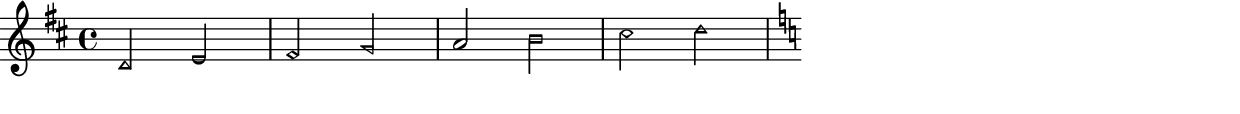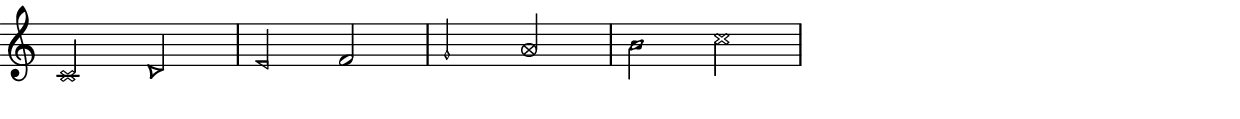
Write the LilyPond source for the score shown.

%% Generated by lilypond-book
%% Options: [exampleindent=10.16\mm,indent=0\mm,line-width=160\mm,paper-height=845.047\pt,paper-width=597.508\pt,papersize='(cons (* 597.508 pt) (* 845.047 pt)),quote]
\include "lilypond-book-preamble.ly"


% ****************************************************************
% Start cut-&-pastable-section
% ****************************************************************

#(ly:set-option 'eps-box-padding 3.000000)



\paper {
  #(set-paper-size '(cons (* 597.508 pt) (* 845.047 pt)))
  indent = 0\mm
  line-width = 160\mm
  % offset the left padding, also add 1mm as lilypond creates cropped
  % images with a little space on the right
  line-width = #(- line-width (* mm  3.000000) (* mm 1))
  line-width = 160\mm - 2.0 * 10.16\mm
  % offset the left padding, also add 1mm as lilypond creates cropped
  % images with a little space on the right
  line-width = #(- line-width (* mm  3.000000) (* mm 1))
}

\layout {
  
}




% ****************************************************************
% ly snippet:
% ****************************************************************
\sourcefilename "snippets/applying-note-head-styles-depending-on-the-step-of-the-scale.ly"
\sourcefileline 0
%% DO NOT EDIT this file manually; it was automatically
%% generated from the LilyPond Wiki
%% (https://wiki.lilypond.community).
%%
%% Make any changes in the Wiki itself, or in
%% `Documentation/snippets/new/`, then run
%% `scripts/auxiliar/makelsr.pl`.
%%
%% This file is in the public domain.

\version "2.24.0"

\header {
%% Translation of GIT committish: a8a85e19654e46d725563e6deba44083ef137a2c
  texidocja = "
@code{shapeNoteStyles} プロパティは、音階
(調号と、@code{tonic} プロパティによる) に応じて符頭の形を変化させる@c
ために用いることができます。このプロパティは形のセットを与える必要が@c
ありますが、(@code{triangle}, @code{cross}, @code{xcircle} などの図形表現を@c
用いて) 自由に定義できるほか、階名を使用して、アメリカの古い伝統の@c
形を基に定義することができます (いくつかのラテン語の階名も使用することが@c
できます)。

古いアメリカの歌集を模倣するには、@code{\\aikenHeads} や
@code{\\sacredHarpHeads} といった定義済みのコマンドを@c
符頭のスタイルとして用いることができます。

この例では、シェイプ ノートの符頭を得るいくつかの方法を示しています。@c
また、和声機能と符頭の対応を維持しながらメロディを移調する機能も示しています。
"
  doctitleja = "音階に応じて異なる符頭のスタイルを適用する"

%% Translation of GIT committish: 2f3474d9af596d677ed5b7ce720ae4d0954a6b51
  texidocit = "
La proprietà @code{shapeNoteStyles} può essere usata per definire vari
stili di teste di nota per ogni grado della scala (definita dall'armatura
di chiave o dalla proprietà @code{tonic}). Questa proprietà richiede un
insieme di simboli, che può essere puramente arbitrario (sono permesse
espressioni geometriche come @code{triangle}, @code{cross} e @code{xcircle})
o basato sull'antica tradizione tipografica americana (sono consentiti
anche alcuni nomi di nota latini).

Detto questo, per imitare gli antichi canzionieri americani, ci sono vari
stili predefiniti disponibili attraverso dei comodi comandi come
@code{\\aikenHeads} o @code{\\sacredHarpHeads}.

Questo esempio mostra modi diversi di ottenere teste di nota di varie
forme e illustra la possibilità di trasporre una melodia senza
perdere la corrispondenza tra le funzioni armoniche e gli stili delle
teste.

"
  doctitleit = "Applicazione degli stili delle teste di nota in base al grado della scala"

%% Translation of GIT committish: 41a008e75e2fe29536406cdf0d71c32a4606f2b8
  texidocfr = "
La propriété @code{shapeNoteStyles} permet d'affecter un profil
particulier à chaque degré de la gamme -- à partir de l'armure ou
de la propriété @code{tonic}.  Ses valeurs sont constituées d'une liste
de symboles, qu'il s'agisse de formes géométriques (@code{triangle},
@code{cross} ou @code{xcircle}) ou basés sur la tradition des graveurs
américains (avec quelques noms de note latins).

LilyPond dispose de deux raccourcis, @code{\\aikenHeads} et
@code{\\sacredHarpHeads}, permettant de reproduire d'anciens recueils de
chansons américaines.

L'exemple suivant montre plusieurs manières de profiler les têtes de
note, ainsi que la capacité de transposer tout en respectant la fonction
harmonique de chaque note dans la gamme.
"

  doctitlefr = "Profilage des notes selon leur degré dans la gamme"

%% Translation of GIT committish: b35da384a3367d8ee49a28f697c0ae8fb88b2e1e
  doctitlees = "Aplicar estilos de cabeza según la nota de la escala"
  texidoces = "
La propiedad @code{shapeNoteStyles} se puede usar para definir
varios estilos de cabezas de nota para cada grado de la escala
(según esté establecido por la armadura o por la propiedad
@code{tonic}).

Esta propiedad requiere un conjunto de símbolos, que pueden ser
puramente arbitrarios (se permiten expresiones geométricas como
@code{triangle}, triángulo, @code{cross}, aspas, y @code{xcircle},
círculo con aspas) o basados en una antigua tradición americana de
grabado (ciertos nombres de nota latinos trambién se permiten).

Dicho esto, para imitar antiguos cancioneros americanos, existen
varios estilos predefinidos de cabezas de nota disponibles a
través de instrucciones de abreviatura como @code{\\aikenHeads} o
@code{\\sacredHarpHeads}.

Este ejemplo muestra distintas formas de obtener cabezas de notas
con forma, y muestra la capacidad de transportar una melodía sin
perder la correspondencia entre las funciones armónicas y los
estilos de cabezas de nota.

"

%% Translation of GIT committish: 0a868be38a775ecb1ef935b079000cebbc64de40
  doctitlede = "Notenkopfstile basierend auf der Tonleiterstufe erstellen"
  texidocde = "
Die @code{shapeNoteStyles}-(NotenFormenStile)-Eigenschaft kann benutzt
werden, um verschiedene Notenstile für jeden Schritt der Tonleiter
zu definieren (vorgegeben von der Tonart oder der @qq{tonic}
(Tonika)-Eigenschaft.  Diese Eigenschaft braucht eine Anzahl von Symbolen,
welche beliebig sein können (geometrische Ausdrücke wie @code{triangle}
(Dreieck), @code{cross} (Kreuz) und @code{xcircle} (X-Kreis) sind erlaubt)
oder basierend auf einer alten amerikanischen Notensatztradition (einige
lateinische Notenbezeichnungen sind auch erlaubt).

Um alte amerikanische Liederbücher zu imitieren, gibt es einige
vordefinierte Notenstile wie etwa @code{\\aikenHeads} (im Stil von Aiken)
oder @code{\\sacredHarpHeads} (im Stil der Sacred Harp-Tradition).

Dieses Beispiel zeigt, wie man unterschiedlich geformte Noten erhält und
eine Melodie transponieren kann, ohne dass das Verhältnis zwischen den
harmonischen Funktionen und dem Notenstil verloren geht.

"

%% Translation of GIT committish: 8ffecf6be17c6ec2ff87cf31873121a8cce29b09
  doctitleca = "Aplicar estils de cap segons la nota de l'escala"
  texidocca = "
La propietat @code{shapeNoteStyles} es pot usar per definir diversos
estils de caps de nota per a cada grau de l'escala (segons estigui
establert per l'armadura o per la propietat @code{tonic}).  Aquesta
propietat requereix un conjunt de símbols, que poden ser purament
arbitraris (es permeten expressions geomètriques com @code{triangle},
triangle, @code{cross}, aspes, i @code{xcircle}, cercle amb aspes) o
basats en una antiga tradició americana de gravat (també es permeten
certs noms de nota llatins).

Dit això, per imitar antics cançoners americans, hi ha diversos
estils predefinits de caps de nota disponibles mitjançant ordres
d'abreviatura com @code{\\aikenHeads} o @code{\\sacredHarpHeads}.

Aquest exemple mostra diferents formes d'obtenir caps de nota amb
forma i mostra la capacitat de transportar una melodia sense perdre
la correspondència entre les funcions harmòniques i els estils de
caps de nota.

"

  categories = "Editorial annotations, Pitches"

  texidoc = "
The @code{shapeNoteStyles} property can be used to define various note
head styles for each step of the scale (as set by the key signature or
the @code{tonic} property).

This property requires a set of symbols, which can be purely arbitrary
(geometrical expressions such as @code{triangle}, @code{cross}, and
@code{xcircle} are allowed) or based on old American engraving
tradition (some latin note names are also allowed).

That said, to imitate old American song books, there are several
predefined note head styles available through shortcut commands such as
@code{\\aikenHeads} or @code{\\sacredHarpHeads}.

This example shows different ways to obtain shape note heads, and
demonstrates the ability to transpose a melody without losing the
correspondence between harmonic functions and note head styles.
"

  doctitle = "Applying note head styles depending on the step of the scale"
} % begin verbatim


fragment = {
  \key c \major
  c2 d
  e2 f
  g2 a
  b2 c
}

\new Staff {
  \transpose c d
  \relative c' {
    \set shapeNoteStyles = ##(do re mi fa
                               #f la ti)
    \fragment
  }

  \break

  \relative c' {
    \set shapeNoteStyles = ##(cross triangle fa #f
                               mensural xcircle diamond)
    \fragment
  }
}



% ****************************************************************
% end ly snippet
% ****************************************************************
